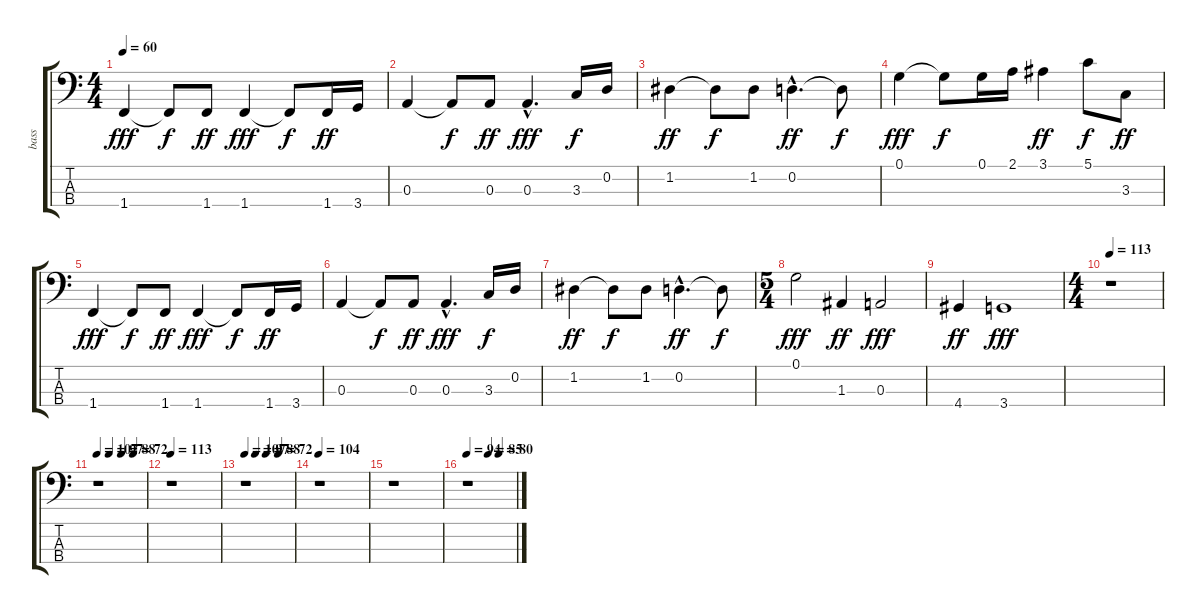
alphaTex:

\track ("bass" "bass") {instrument fretlessbass}
\staff {score tabs}
\tuning (G2 D2 A1 E1) {hide}
\ts (4 4)
\tempo 60
\clef f4
\ks c
1.4.4{dy fff} 1.4{t}.8{dy f} 1.4.8{dy ff} 1.4.4{dy fff} 1.4{t}.8{dy f} 1.4.16{dy ff} 3.4.16 |
0.3.4 0.3{t}.8{dy f} 0.3.8{dy ff} 0.3{hac}.4{d dy fff} 3.3.16{dy f} 0.2.16 |
1.2.4{dy ff} 1.2{t}.8{dy f} 1.2.8 0.2{hac}.4{d dy ff} 0.2{t}.8{dy f} |
0.1.4{dy fff} 0.1{t}.8{dy f} 0.1.16 2.1.16 3.1.4{dy ff} 5.1.8{dy f} 3.3.8{dy ff} |
1.4.4{dy fff} 1.4{t}.8{dy f} 1.4.8{dy ff} 1.4.4{dy fff} 1.4{t}.8{dy f} 1.4.16{dy ff} 3.4.16 |
0.3.4 0.3{t}.8{dy f} 0.3.8{dy ff} 0.3{hac}.4{d dy fff} 3.3.16{dy f} 0.2.16 |
1.2.4{dy ff} 1.2{t}.8{dy f} 1.2.8 0.2{hac}.4{d dy ff} 0.2{t}.8{dy f} |
\ts (5 4)
0.1.2{dy fff} 1.3.4{dy ff} 0.3.2{dy fff} |
4.4.4{dy ff} 3.4.1{dy fff} |
\ts (4 4)
\tempo 113
r.1 |
\tempo 107
\tempo (97 0.25)
\tempo (88 0.5)
\tempo (72 0.75)
r.1 |
\tempo 113
r.1 |
\tempo 107
\tempo (97 0.21875)
\tempo (88 0.4375)
\tempo (72 0.6875)
r.1 |
\tempo 104
r.1 |
r.1 |
\tempo 94
\tempo (85 0.4375)
\tempo (80 0.65625)
r.1
